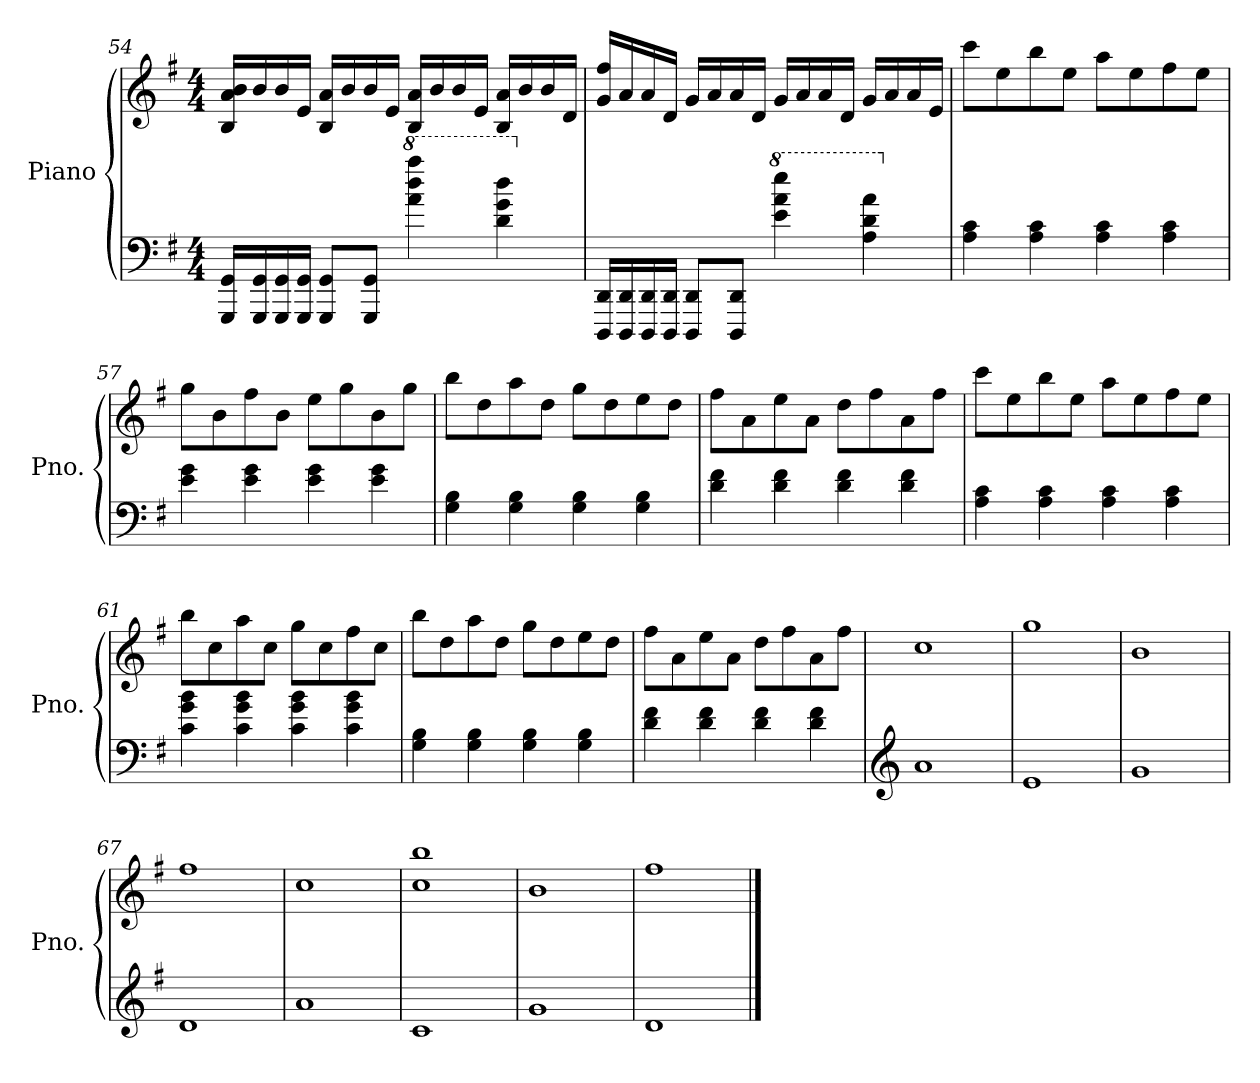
**kern	**kern
*part1	*part1
*staff2	*staff1
*I"Piano	*
*I'Pno.	*
!!LO:LB:g=z
*clefF4	*clefG2
*k[f#]	*k[f#]
*M4/4	*M4/4
=54	=54
16GGG/ 16GG/LL	16B/ 16a/ 16b/LL
16GGG/ 16GG/	16b/
16GGG/ 16GG/	16b/
16GGG/ 16GG/JJ	16e/JJ
8GGG/ 8GG/L	16B/ 16a/LL
.	16b/
8GGG/ 8GG/J	16b/
.	16e/JJ
*8va	*
4aa\ 4ddd\ 4aaa\	16B/ 16a/LL
.	16b/
.	16b/
.	16e/JJ
4dd\ 4gg\ 4ddd\	16B/ 16a/LL
.	16b/
.	16b/
.	16d/JJ
=55	=55
*X8va	*
16DDD/ 16DD/LL	16g/ 16ff#/LL
16DDD/ 16DD/	16a/
16DDD/ 16DD/	16a/
16DDD/ 16DD/JJ	16d/JJ
8DDD/ 8DD/L	16g/LL
.	16a/
8DDD/ 8DD/J	16a/
.	16d/JJ
*8va	*
4ee\ 4aa\ 4eee\	16g/LL
.	16a/
.	16a/
.	16d/JJ
4a\ 4dd\ 4aa\	16g/LL
.	16a/
.	16a/
.	16e/JJ
=56	=56
*X8va	*
4A\ 4c\	8ccc\L
.	8ee\
4A\ 4c\	8bb\
.	8ee\J
4A\ 4c\	8aa\L
.	8ee\
4A\ 4c\	8ff#\
.	8ee\J
!!LO:LB:g=z
=57	=57
4e\ 4g\	8gg\L
.	8b\
4e\ 4g\	8ff#\
.	8b\J
4e\ 4g\	8ee\L
.	8gg\
4e\ 4g\	8b\
.	8gg\J
=58	=58
4G\ 4B\	8bb\L
.	8dd\
4G\ 4B\	8aa\
.	8dd\J
4G\ 4B\	8gg\L
.	8dd\
4G\ 4B\	8ee\
.	8dd\J
=59	=59
4d\ 4f#\	8ff#\L
.	8a\
4d\ 4f#\	8ee\
.	8a\J
4d\ 4f#\	8dd\L
.	8ff#\
4d\ 4f#\	8a\
.	8ff#\J
=60	=60
4A\ 4c\	8ccc\L
.	8ee\
4A\ 4c\	8bb\
.	8ee\J
4A\ 4c\	8aa\L
.	8ee\
4A\ 4c\	8ff#\
.	8ee\J
=61	=61
4c\ 4g\ 4b\	8bb\L
.	8cc\
4c\ 4g\ 4b\	8aa\
.	8cc\J
4c\ 4g\ 4b\	8gg\L
.	8cc\
4c\ 4g\ 4b\	8ff#\
.	8cc\J
!!LO:PB:g=z
=62	=62
4G\ 4B\	8bb\L
.	8dd\
4G\ 4B\	8aa\
.	8dd\J
4G\ 4B\	8gg\L
.	8dd\
4G\ 4B\	8ee\
.	8dd\J
=63	=63
4d\ 4f#\	8ff#\L
.	8a\
4d\ 4f#\	8ee\
.	8a\J
4d\ 4f#\	8dd\L
.	8ff#\
4d\ 4f#\	8a\
.	8ff#\J
=64	=64
*clefG2	*
1a	1cc
=65	=65
1e	1gg
=66	=66
1g	1b
=67	=67
1d	1ff#
=68	=68
1a	1cc
=69	=69
1c	1cc 1bb
=70	=70
1g	1b
=71	=71
1d	1ff#
==	==
*-	*-
